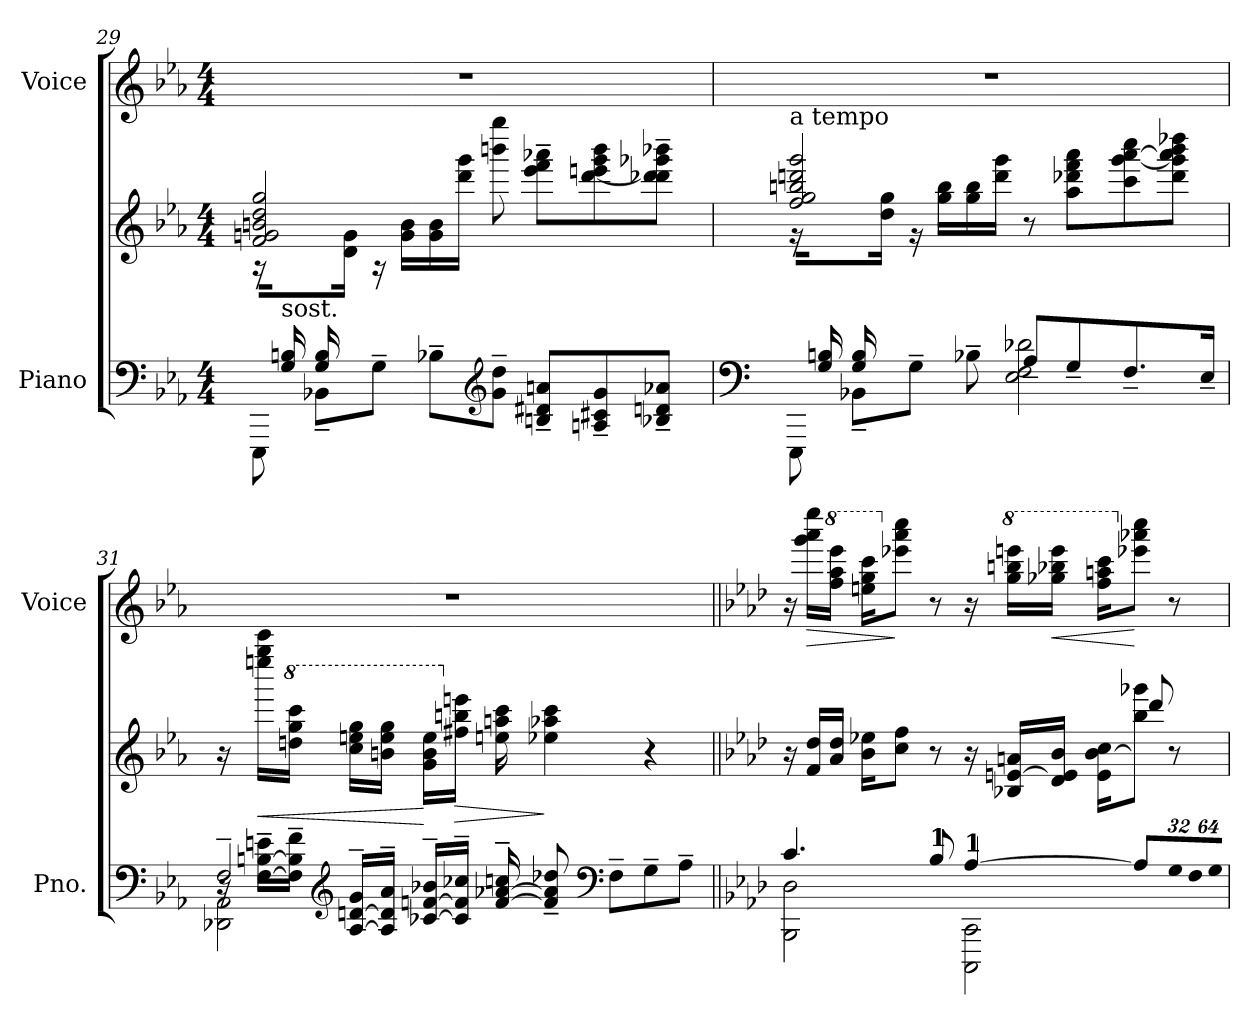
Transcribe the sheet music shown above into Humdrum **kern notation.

**kern	**kern	**dynam	**kern	**dynam
*part2	*part2	*part2	*part1	*part1
*staff3	*staff2	*staff2/3	*staff1	*staff1
*I"Piano	*	*	*I"Voice	*
*I'Pno.	*	*	*I'Voice	*
!!LO:LB:g=z
*clefF4	*clefG2	*	*clefG2	*
*k[b-e-a-]	*k[b-e-a-]	*	*k[b-e-a-]	*
*E-:	*E-:	*	*E-:	*
*M4/4	*M4/4	*	*M4/4	*
=29	=29	=29	=29	=29
*^	*^	*	*	*
16ryy	8EEE-i\	2fi/ 2gni 2bni 2ddi 2ggi	16r	.	1r	.
!	!	!	!LO:TX:b:t=sost.	!	!	!
16Gi/ 16BniLL	.	.	8ryy	.	.	.
*X8ba	*	*	*	*	*	*
16Gi/ 16Bi	8BB-X~i\L	.	.	.	.	.
2ryy	.	.	16di\ 16giJJ	.	.	.
.	8G~i\J	.	16r	.	.	.
.	.	.	16gi\ 16biLL	.	.	.
.	8B-X~i\L	.	16gi\ 16bi	.	.	.
*	*	*8ba	*	*	*	*
.	.	.	16ddi\ 16ggiJJ	.	.	.
*clefG2	*	*	*	*	*	*
.	8gi\~ 8ddi~J	8bbni\ 8gggi	2ryy	.	.	.
.	8Bni/~ 8d#Xi~ 8ani~L	8ee-i\~ 8ffi~ 8aa-Xi~L	.	.	.	.
4ryy	.	.	.	.	.	.
.	8Ani/~ 8c#Xi~ 8gi~	[<8ddi\ 8eeni 8ggi 8bbi	.	.	.	.
.	8B-Xi/~ 8dni~ 8a-Xi~J	8ddni\]~ 8dd-Xi~ 8gg-Xi~ 8bb-Xi~J	.	.	.	.
16ryy	.	.	.	.	.	.
*v	*v	*	*	*	*	*
!!LO:PB:g=z
=30	=30	=30	=30	=30	=30
*clefF4	*	*	*	*	*
*^	*	*	*	*	*
*	*^	*	*	*	*	*
!	!	!	!	!	!	!LO:TX:b:t=a tempo	!
16ryy	8EEE-i\	2ryy	2fi/ 2gi 2bni 2ddni 2ggi	16r	.	1r	.
16Gi/ 16BniLL	.	.	.	8ryy	.	.	.
*X8ba	*	*	*	*	*	*	*
16Gi/ 16Bi	8BB-X~i\L	.	.	.	.	.	.
2ryy	.	.	.	16di\ 16giJJ	.	.	.
.	8G~i\J	.	.	16r	.	.	.
.	.	.	.	16gi\ 16biLL	.	.	.
.	8B-X~i\	.	.	16gi\ 16bi	.	.	.
*	*	*	*8ba	*	*	*	*
.	.	.	.	16ddi\ 16ggiJJ	.	.	.
.	8A-~i/L	2E-i\ 2Fi 2d-Xi	8r	2ryy	.	.	.
.	8G~i/	.	8a-i\ 8dd-Xi 8ffi 8aa-iL	.	.	.	.
4ryy	.	.	.	.	.	.	.
.	8.F~i/	.	8cci\ [<8ggi [>8aa-i 8ccci	.	.	.	.
.	.	.	8dd-i\ 8ggi] 8aa-i] 8bb-i 8ddd-XiJ	.	.	.	.
16ryy	16E-~i/Jk	.	.	.	.	.	.
*	*	*	*v	*v	*	*	*
!!LO:LB:g=z
=31	=31	=31	=31	=31	=31	=31
16r	2DD-Xi\ 2AA-i	2F~i/	16r	.	1r	.
!	!	!	!	!LO:HP:b	!	!
[<16Fi\~ [>16Bni~ 16eni~LL	.	.	16eeeni\ 16gggi 16cccciLL	<	.	.
*	*	*	*8va	*	*	*
16Fi\]~ 16Bi]~ 16fi~JJ	.	.	16dddni\ 16gggi 16cccciJJ	.	.	.
*clefG2	*	*	*	*	*	*
[<16A-i/~ [>16dni~ 16gi~LL	.	.	16ccci\ 16eeei 16gggiLL	.	.	.
16A-i/]~ 16di]~ 16a-i~JJ	.	.	16bbni\ 16eeei 16gggiJJ	.	.	.
[<16c-Xi/~ [>16fni~ 16b-Xi~LL	.	.	16ggi\ 16bbi 16eeeiLL	[	.	.
*	*	*	*X8va	*	*	*
!	!	!	!	!LO:HP:b	!	!
16c-i/]~ 16fi]~ 16cc-Xi~JJ	.	.	16ff#Xi\ 16bbi 16eeeiJJ	>	.	.
[<16fi/~ [>16a-Xi~ 16ccni~	.	.	16eeni\ 16aani 16ccci	.	.	.
8fi/]~ 8a-i]~ 8dd-Xi~	2ryy	2ryy	4ee-Xi\ 4aa-Xi 4ccci	]	.	.
*clefF4	*	*	*	*	*	*
8F~i\L	.	.	.	.	.	.
8G~i\	.	.	4r	.	.	.
8A-~i\J	.	.	.	.	.	.
*v	*v	*v	*	*	*	*
!!LO:LB:g=z
=32||	=32||	=32||	=32||	=32||
*k[b-e-a-d-]	*k[b-e-a-d-]	*	*k[b-e-a-d-]	*
*A-:	*A-:	*	*A-:	*
*^	*^	*	*	*
4.ci/	2BBB-i\ 2D-i	16r	2.ryy	.	16r	.
!	!	!	!	!	!	!LO:HP:b
.	.	16fi/ 16dd-iLL	.	.	16gggi\ 16aaa-i 16eeee-iLL	>
*	*	*	*	*	*8va	*
.	.	16a-i/ 16dd-iJJ	.	.	16fffi\ 16aaa-i 16eeee-iJJ	.
.	.	16b-i\ 16ee-XiKL	.	.	16eeeni\ 16gggi 16cccciKL	.
*	*	*	*	*	*X8va	*
.	.	8cci\ 8ffiJ	.	.	8eee-Xi\ 8aaa-i 8cccciJ	]
*X8ba	*	*	*	*	*	*
!LO:TX:a:B:t=1	!	!	!	!	!	!
8B-i/	.	8r	.	.	8r	.
!LO:TX:a:B:t=1	!	!	!	!	!	!
[>4A-i/	2CCCi\ 2CCi	16r	.	.	16r	.
*	*	*	*	*	*8va	*
.	.	16B-Xi/ [<16eni 16aniLL	.	.	16gggi\ 16bbbni 16eeeeniLL	.
!	!	!	!	!	!	!LO:HP:b
.	.	16d-i/ 16ei] 16b-iJJ	.	.	16ggg-Xi\ 16bbb-Xi 16eeeeiJJ	<
.	.	16ei\ [<16b-i 16cciKL	.	.	16fffi\ 16aaani 16cccciKL	.
*	*	*8ba	*	*	*	*
*	*	*	*	*	*X8va	*
8A-i/L]	.	8b-i\] 8gg-XiJ	8dd-i/	.	8eee-Xi\ 8aaa-Xi 8cccciJ	[
*Xbrackettup	*	*	*	*	*	*
!LO:N:vis=16	!	!	!	!	!	!
512%21Gi/L	.	8r	8ryy	.	8r	.
!LO:N:vis=16	!	!	!	!	!	!
1024%43Fi/	.	.	.	.	.	.
!LO:N:vis=16	!	!	!	!	!	!
1024%43Gi/JJ	.	.	.	.	.	.
*v	*v	*	*	*	*	*
*	*v	*v	*	*	*
=	=	=	=	=
*-	*-	*-	*-	*-
